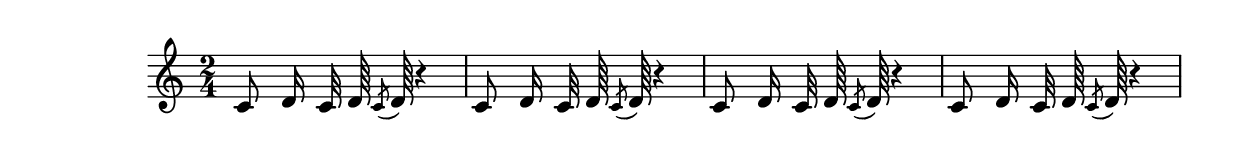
%% Do not edit this file; it is automatically
%% generated from LSR http://lsr.dsi.unimi.it
%% This file is in the public domain.
\version "2.13.20"

\header {
  lsrtags = "rhythms, tweaks-and-overrides"

%% Translation of GIT committish: 0b55335aeca1de539bf1125b717e0c21bb6fa31b
  texidoces = "

Se pueden imprimir estilos alternativos del corchete o gancho de las
corcheas y figuras menores, mediante la sobreescritura de la propiedad
@code{flag} del objeto @code{Stem}.  Son valores válidos
@code{modern-straight-flag} y @code{old-straight-flag}.

"
  doctitlees = "Uso de estilos alternativos para los corchetes"



  texidoc = "
Alternative styles of flag on eighth and shorter notes can be displayed
by overriding the @code{flag} property of @code{Stem}.  Valid values
are @code{modern-straight-flag} and @code{old-straight-flag}.

"
  doctitle = "Using alternative flag styles"
} % begin verbatim

testnotes = {
  \autoBeamOff
  c8 d16 c32 d64 \acciaccatura { c8 } d64 r4
}

\relative c' {
  \time 2/4
  \testnotes

  \override Stem #'flag = #modern-straight-flag
  \testnotes

  \override Stem #'flag = #old-straight-flag
  \testnotes

  \revert Stem #'flag
  \testnotes
}

